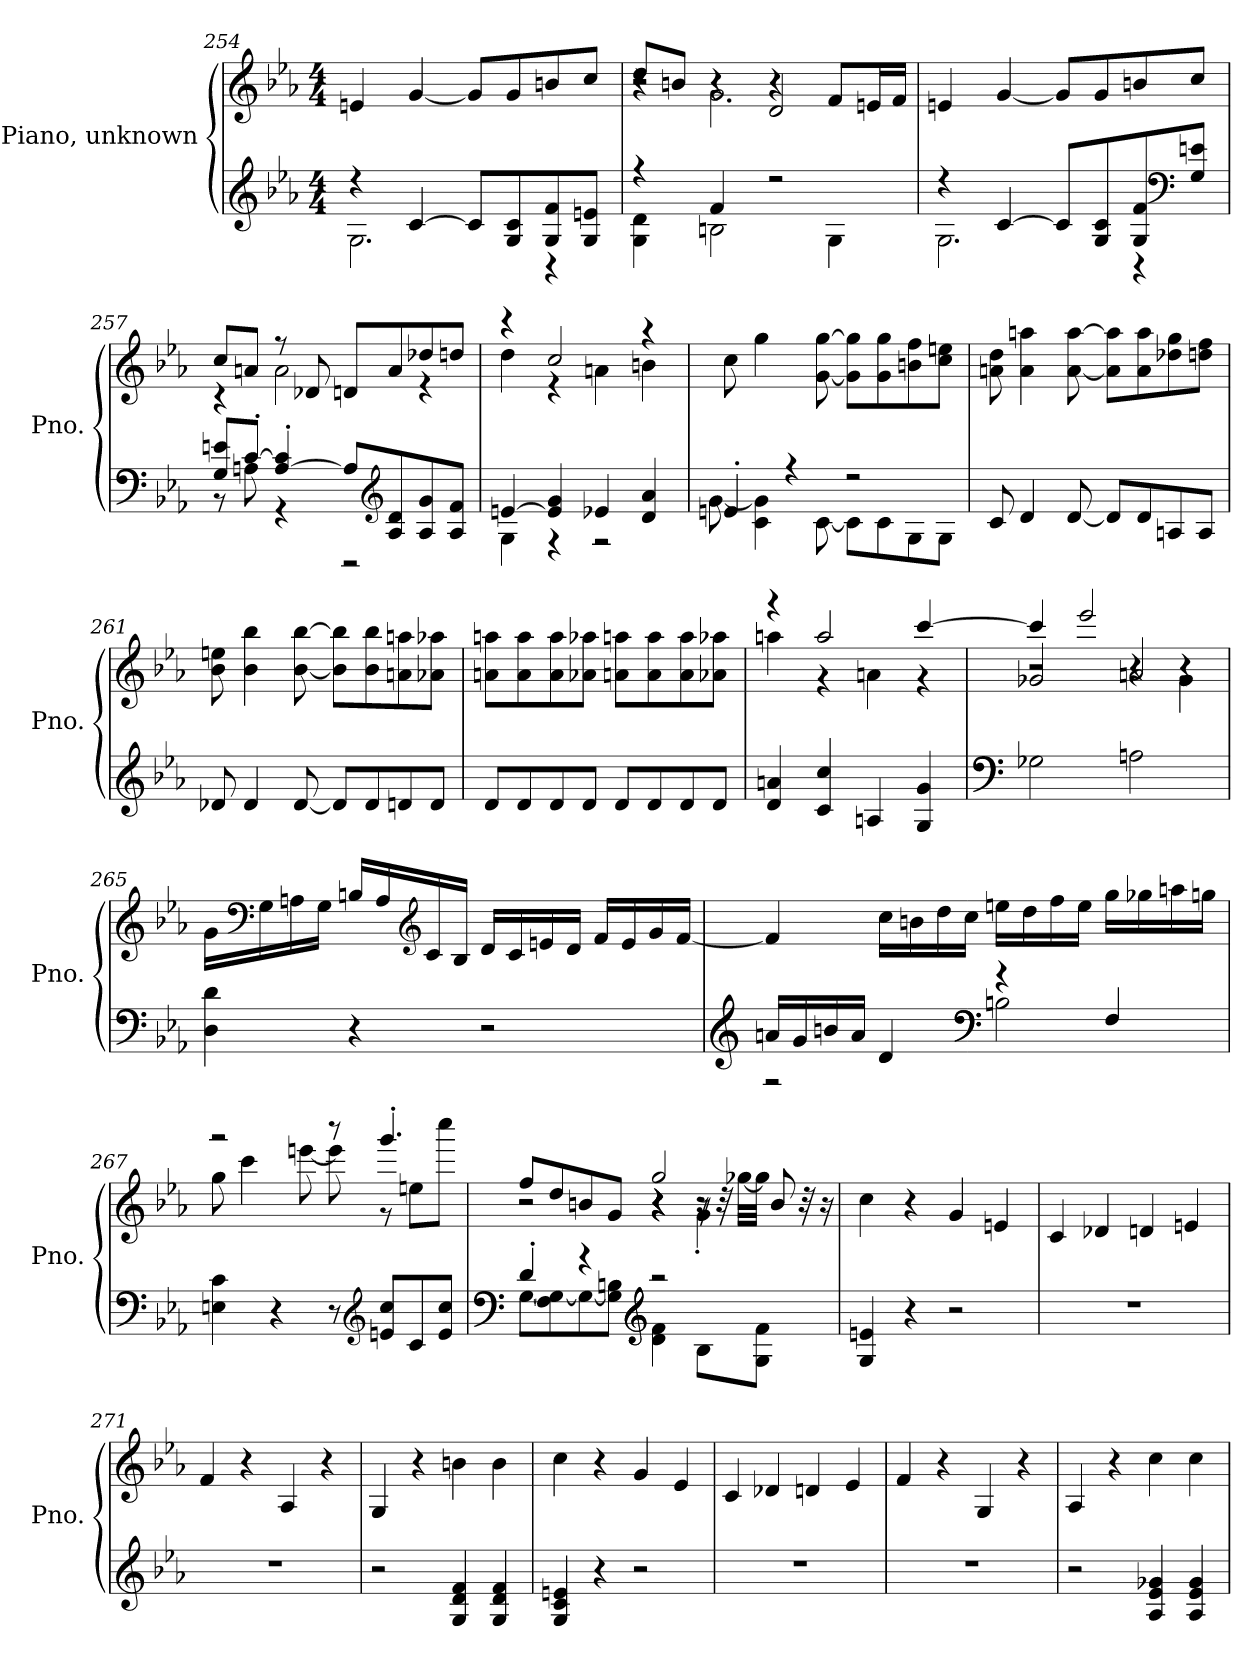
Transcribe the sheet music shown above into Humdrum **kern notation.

**kern	**kern
*part1	*part1
*staff2	*staff1
*I"Piano, unknown	*
*I'Pno.	*
!!LO:LB:g=z
*clefG2	*clefG2
*k[b-e-a-]	*k[b-e-a-]
*M4/4	*M4/4
=254	=254
*^	*
4r	2.G\	4en/
[4c/	.	[4g/
8c/L]	.	8g/L]
8G/ 8c/	.	8g/
8G/ 8f/	4r	8bn/
8G/ 8en/J	.	8cc/J
=255	=255	=255
*	*	*^
*	*	*	*^
4r	4G\ 4d\	8dd/L	4r	2r
.	.	8bn/J	.	.
4f/	2Bn\	4r	2.g\	.
2r	.	4r	.	2d/
.	4G\	8f/L	.	.
.	.	16en/L	.	.
.	.	16f/JJ	.	.
*	*	*v	*v	*v
=256	=256	=256
4r	2.G\	4en/
[4c/	.	[4g/
8c/L]	.	8g/L]
8G/ 8c/	.	8g/
8G/ 8f/	4r	8bn/
*clefF4	*	*
8G/ 8en/J	.	8cc/J
!!LO:LB:g=z
=257	=257	=257
*	*	*^
8G/ 8en/L	8r	8cc/L	4r
[8c'/J	8An\	8an/J	.
[4A/' 4c/]'	4r	8r	2a\
.	.	8d-X/	.
8A/L]	2r	8dn/L	.
*clefG2	*	*	*
8A/ 8d/	.	8a/	.
8A/ 8g/	.	8dd-X/	4r
8A/ 8f/J	.	8ddn/J	.
=258	=258	=258	=258
[4en/	4G\	4r	4dd\
4e/] 4g/	4r	2cc/	4r
4e-X/	2r	.	4an\
4d/ 4a-/	.	4r	4bn\
*	*	*v	*v
=259	=259	=259
4en'/	[8g\	8cc\
.	4c\ 4g\]	4gg\
4r	.	.
.	[8c\	[8g\ [8gg\
2r	8c\L]	8g\] 8gg\]L
.	8c\	8g\ 8gg\
.	8G\	8bn\ 8ff\
.	8G\J	8cc\ 8een\J
*v	*v	*
!!LO:LB:g=z
=260	=260
8c/	8an\ 8dd\
4d/	4a\ 4aan\
[8d/	[8a\ [8aa\
8d/L]	8a\] 8aa\]L
8d/	8a\ 8aa\
8An/	8dd-X\ 8gg\
8A/J	8ddn\ 8ff\J
=261	=261
8d-X/	8b-\ 8een\
4d-/	4b-\ 4bb-\
[8d-/	[8b-\ [8bb-\
8d-/L]	8b-\] 8bb-\]L
8d-/	8b-\ 8bb-\
8dn/	8an\ 8aan\
8d/J	8a-X\ 8aa-X\J
=262	=262
8d/L	8an\ 8aan\L
8d/	8a\ 8aa\
8d/	8a\ 8aa\
8d/J	8a-X\ 8aa-X\J
8d/L	8an\ 8aan\L
8d/	8a\ 8aa\
8d/	8a\ 8aa\
8d/J	8a-X\ 8aa-X\J
=263	=263
*	*^
4d/ 4an/	4r	4aan\
4c/ 4cc/	2aa/	4r
4An/	.	4an\
4G/ 4g/	[4ccc/	4r
*	*v	*v
!!LO:LB:g=z
=264	=264
*clefF4	*
*	*^
*	*	*^
2G-X\	4ccc/]	2r	2g-X/
.	2eee-/	.	.
2An\	.	4r	2an/
.	4r	4g-\	.
*	*v	*v	*v
=265	=265
4D\ 4d\	16g\LL
*	*clefF4
.	16G\
.	16An\
.	16G\JJ
4r	16Bn/LL
.	16A/
*	*clefG2
.	16c/
.	16B/JJ
2r	16d/LL
.	16c/
.	16en/
.	16d/JJ
.	16f/LL
.	16e/
.	16g/
.	[16f/JJ
!!LO:PB:g=z
=266	=266
*clefG2	*
*^	*
16an/LL	2r	4f/]
16g/	.	.
16bn/	.	.
16a/JJ	.	.
4d/	.	16cc\LL
.	.	16bn\
.	.	16dd\
.	.	16cc\JJ
*clefF4	*	*
4r	2Bn\	16een\LL
.	.	16dd\
.	.	16ff\
.	.	16ee\JJ
4F/	.	16gg\LL
.	.	16gg-X\
.	.	16aan\
.	.	16ggn\JJ
*v	*v	*
=267	=267
*	*^
4En\ 4c\	2r	8gg\
.	.	4ccc\
4r	.	.
.	.	[8eeen\
8r	8r	8eee\]
*clefG2	*	*
8en/ 8cc/L	4.ggg'/	8r
8c/	.	8een\L
8e/ 8cc/J	.	8cccc\J
*	*v	*v
!!LO:LB:g=z
=268	=268
*clefF4	*
*^	*^
*	*	*	*^
*	*	*	*	*^
4d'/	[8G\L	2r	2r	8ff/L	2r
.	8F\ 8G\_	.	.	8dd/	.
4r	8G\_	.	.	8bn/	.
.	8G\] 8Bn\J	.	.	8g/J	.
*clefG2	*	*	*	*	*
2r	4d\ 4f\	2gg/	4r	4r	4r
.	8B\L	.	16r	8r	4g'\
.	.	.	32r	.	.
.	.	.	[32gg-X\LLL	.	.
.	8G\ 8f\J	.	32gg-\JJJ]	8b/	.
.	.	.	32r	.	.
.	.	.	16r	.	.
*v	*v	*	*	*	*
*	*v	*v	*v	*v
=269	=269
4G/ 4en/	4cc\
4r	4r
2r	4g/
.	4en/
=270	=270
1r	4c/
.	4d-X/
.	4dn/
.	4en/
=271	=271
1r	4f/
.	4r
.	4A-/
.	4r
=272	=272
2r	4G/
.	4r
4G/ 4d/ 4f/	4bn\
4G/ 4d/ 4f/	4b\
!!LO:LB:g=z
=273	=273
4G/ 4c/ 4en/	4cc\
4r	4r
2r	4g/
.	4e-/
=274	=274
1r	4c/
.	4d-X/
.	4dn/
.	4e-/
=275	=275
1r	4f/
.	4r
.	4G/
.	4r
=276	=276
2r	4A-/
.	4r
4A-/ 4e-/ 4g-X/	4cc\
4A-/ 4e-/ 4g-/	4cc\
=	=
*-	*-
